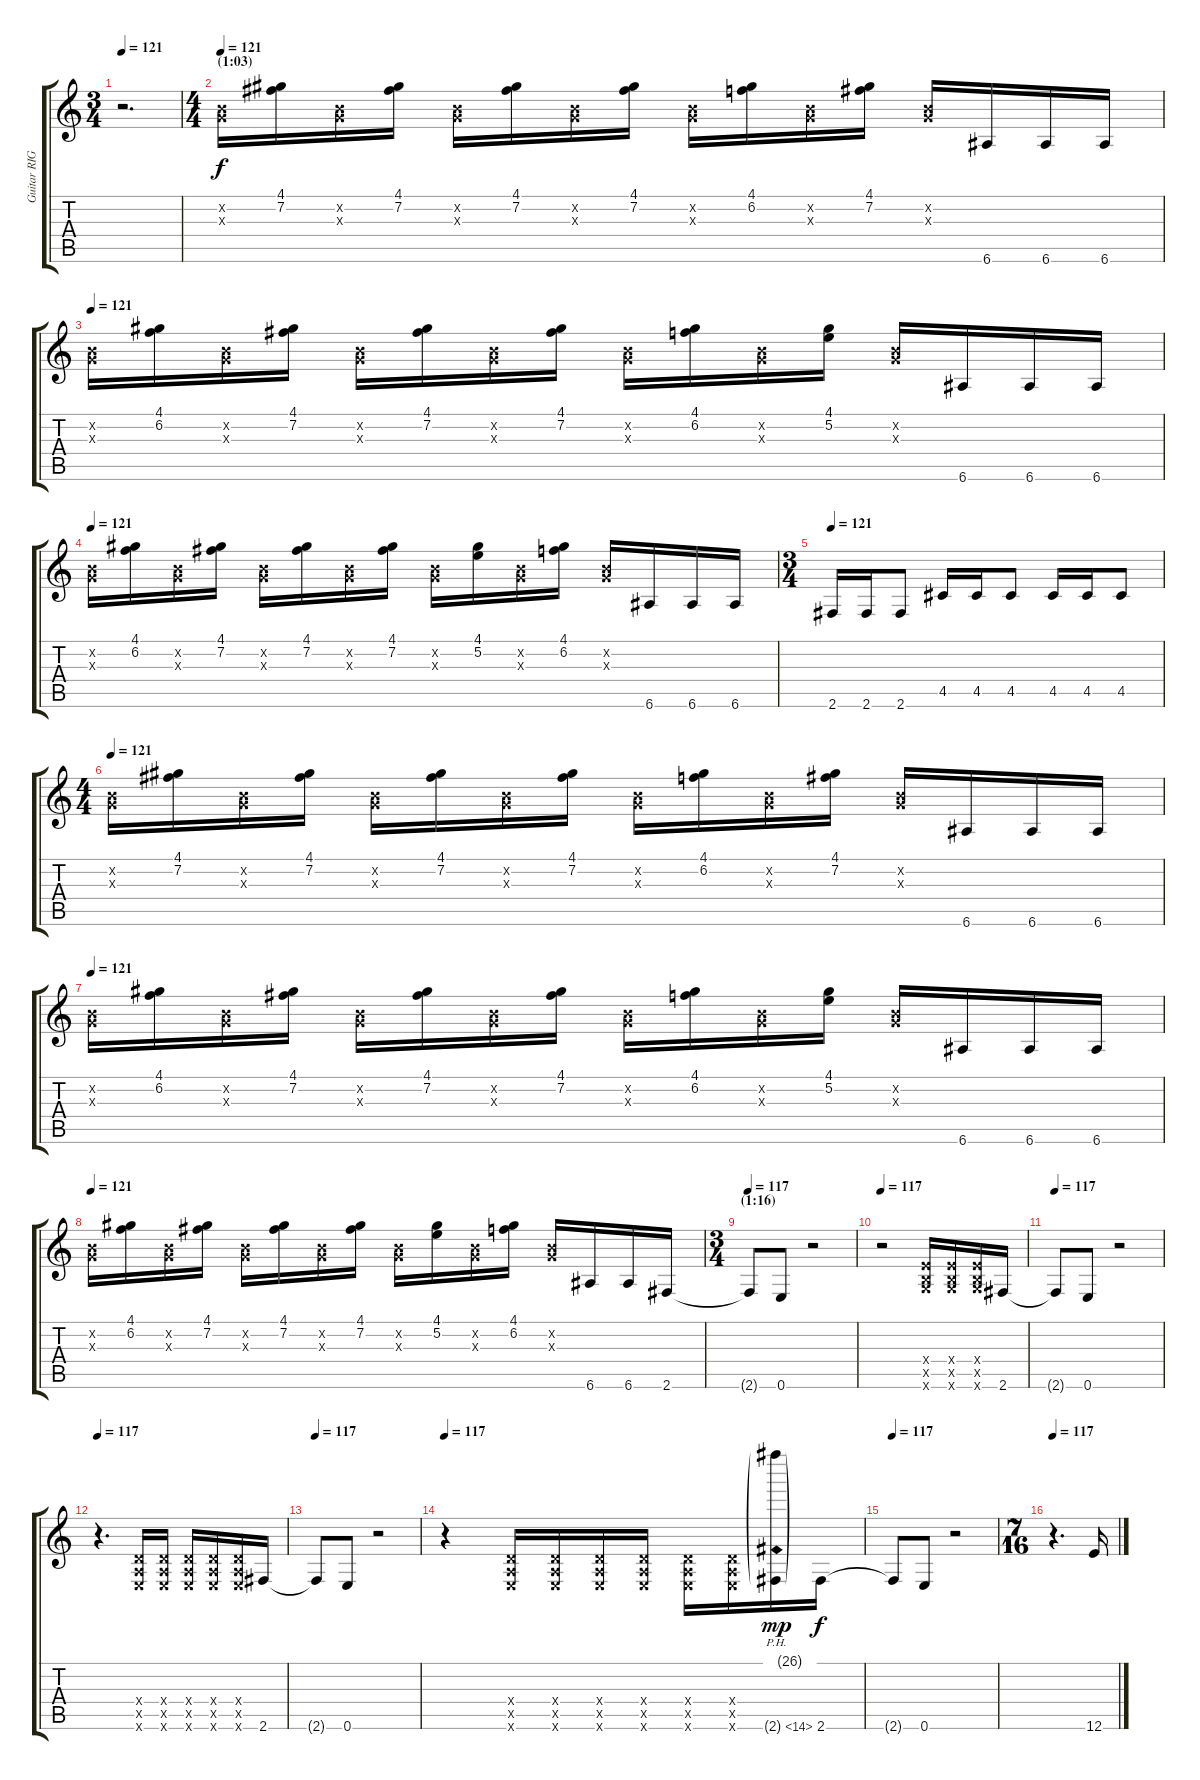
\track ("Guitar RIGHT" "Guitar RIG") {instrument overdrivenguitar}
\staff {score tabs}
\tuning (E4 B3 G3 D3 A2 E2) {hide}
\ts (3 4)
\tempo 121
\clef g2
\ks c
r.2{d dy mp} |
\ts (4 4)
\section ("" "(1:03)")
\tempo 121
(0.2{x} 0.3{x}).16{dy f} (4.1 7.2).16 (0.2{x} 0.3{x}).16 (4.1 7.2).16 (0.2{x} 0.3{x}).16 (4.1 7.2).16 (0.2{x} 0.3{x}).16 (4.1 7.2).16 (0.2{x} 0.3{x}).16 (4.1 6.2).16 (0.2{x} 0.3{x}).16 (4.1 7.2).16 (0.2{x} 0.3{x}).16 6.6.16 6.6.16 6.6.16 |
\tempo 121
(0.2{x} 0.3{x}).16 (4.1 6.2).16 (0.2{x} 0.3{x}).16 (4.1 7.2).16 (0.2{x} 0.3{x}).16 (4.1 7.2).16 (0.2{x} 0.3{x}).16 (4.1 7.2).16 (0.2{x} 0.3{x}).16 (4.1 6.2).16 (0.2{x} 0.3{x}).16 (4.1 5.2).16 (0.2{x} 0.3{x}).16 6.6.16 6.6.16 6.6.16 |
\tempo 121
(0.2{x} 0.3{x}).16 (4.1 6.2).16 (0.2{x} 0.3{x}).16 (4.1 7.2).16 (0.2{x} 0.3{x}).16 (4.1 7.2).16 (0.2{x} 0.3{x}).16 (4.1 7.2).16 (0.2{x} 0.3{x}).16 (4.1 5.2).16 (0.2{x} 0.3{x}).16 (4.1 6.2).16 (0.2{x} 0.3{x}).16 6.6.16 6.6.16 6.6.16 |
\ts (3 4)
\tempo 121
2.6.16 2.6.16 2.6.8 4.5.16 4.5.16 4.5.8 4.5.16 4.5.16 4.5.8 |
\ts (4 4)
\tempo 121
(0.2{x} 0.3{x}).16 (4.1 7.2).16 (0.2{x} 0.3{x}).16 (4.1 7.2).16 (0.2{x} 0.3{x}).16 (4.1 7.2).16 (0.2{x} 0.3{x}).16 (4.1 7.2).16 (0.2{x} 0.3{x}).16 (4.1 6.2).16 (0.2{x} 0.3{x}).16 (4.1 7.2).16 (0.2{x} 0.3{x}).16 6.6.16 6.6.16 6.6.16 |
\tempo 121
(0.2{x} 0.3{x}).16 (4.1 6.2).16 (0.2{x} 0.3{x}).16 (4.1 7.2).16 (0.2{x} 0.3{x}).16 (4.1 7.2).16 (0.2{x} 0.3{x}).16 (4.1 7.2).16 (0.2{x} 0.3{x}).16 (4.1 6.2).16 (0.2{x} 0.3{x}).16 (4.1 5.2).16 (0.2{x} 0.3{x}).16 6.6.16 6.6.16 6.6.16 |
\tempo 121
(0.2{x} 0.3{x}).16 (4.1 6.2).16 (0.2{x} 0.3{x}).16 (4.1 7.2).16 (0.2{x} 0.3{x}).16 (4.1 7.2).16 (0.2{x} 0.3{x}).16 (4.1 7.2).16 (0.2{x} 0.3{x}).16 (4.1 5.2).16 (0.2{x} 0.3{x}).16 (4.1 6.2).16 (0.2{x} 0.3{x}).16 6.6.16 6.6.16 2.6.16 |
\ts (3 4)
\section ("" "(1:16)")
\tempo 117
2.6{t}.8 0.6.8 r.2 |
\tempo 117
r.2 (2.4{x} 2.5{x} 3.6{x}).16{instrument guitarfretnoise} (2.4{x} 2.5{x} 3.6{x}).16 (2.4{x} 2.5{x} 3.6{x}).16 2.6.16{instrument overdrivenguitar} |
\tempo 117
2.6{t}.8 0.6.8 r.2 |
\tempo 117
r.4{d} (0.4{x} 0.5{x} 0.6{x}).16 (0.4{x} 0.5{x} 0.6{x}).16 (0.4{x} 0.5{x} 0.6{x}).16 (0.4{x} 0.5{x} 0.6{x}).16 (0.4{x} 0.5{x} 0.6{x}).16 2.6.16 |
\tempo 117
2.6{t}.8 0.6.8 r.2 |
\tempo 117
r.4 (0.4{x} 0.5{x} 0.6{x}).16 (0.4{x} 0.5{x} 0.6{x}).16 (0.4{x} 0.5{x} 0.6{x}).16 (0.4{x} 0.5{x} 0.6{x}).16 (0.4{x} 0.5{x} 0.6{x}).16 (0.4{x} 0.5{x} 0.6{x}).16 (26.1{g} 2.6{ph 12 g}).16{dy mp} 2.6.16{dy f} |
\tempo 117
2.6{t}.8 0.6.8 r.2 |
\ts (7 16)
\tempo 117
r.4{d} 12.6{ss}.16{instrument guitarfretnoise}
